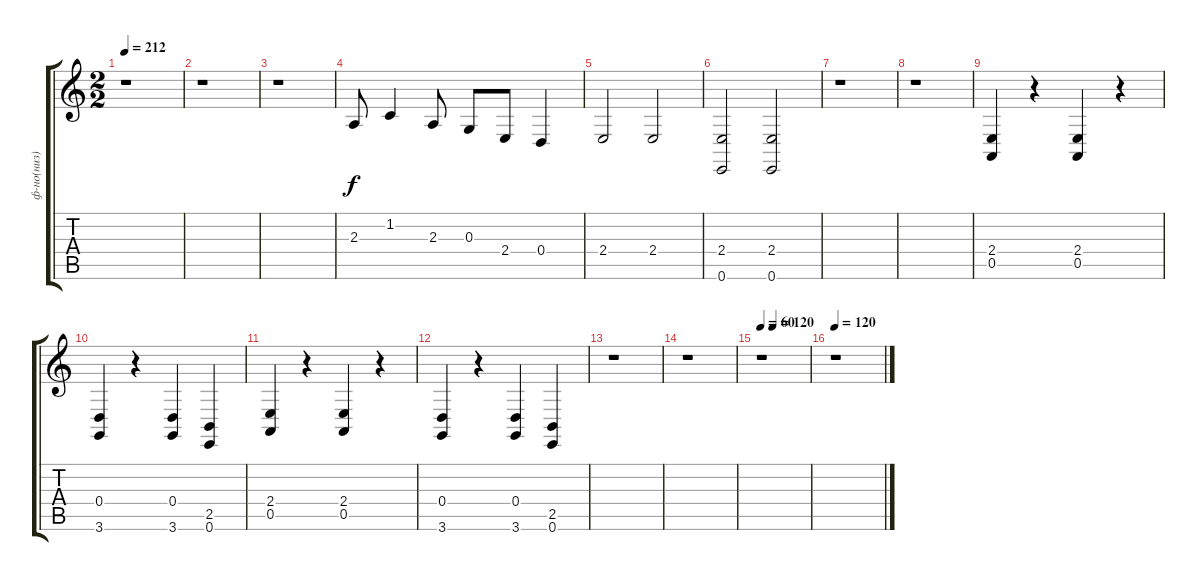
\track ("ф-но(низ)" "ф-но(низ)") {instrument acousticgrandpiano}
\staff {score tabs}
\tuning (E4 B3 G3 D3 A2 E2) {hide}
\ts (2 2)
\tempo 212
\clef g2
\ks c
r.1{dy f} |
r.1 |
r.1 |
2.3.8 1.2.4 2.3.8 0.3.8 2.4.8 0.4.4 |
2.4.2 2.4.2 |
(2.4 0.6).2 (2.4 0.6).2 |
r.1 |
r.1 |
(2.4 0.5).4 r.4 (2.4 0.5).4 r.4 |
(0.4 3.6).4 r.4 (0.4 3.6).4 (2.5 0.6).4 |
(2.4 0.5).4 r.4 (2.4 0.5).4 r.4 |
(0.4 3.6).4 r.4 (0.4 3.6).4 (2.5 0.6).4 |
r.1 |
r.1 |
\tempo 60
\tempo (120 0.25)
r.1 |
\tempo 120
r.1
